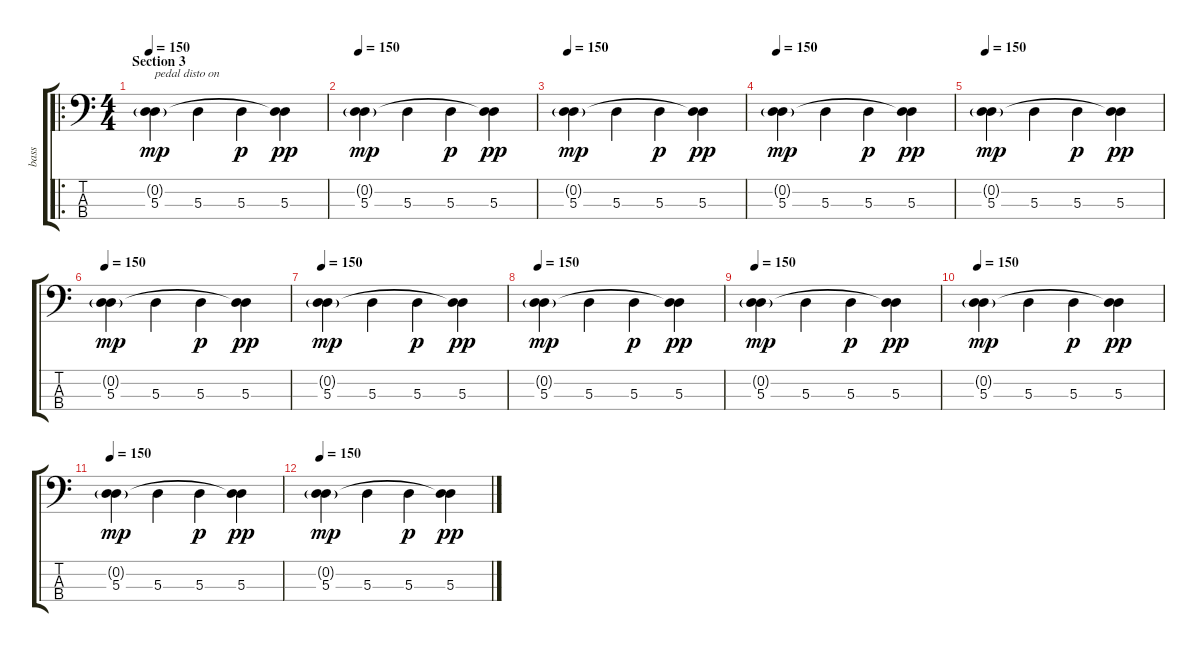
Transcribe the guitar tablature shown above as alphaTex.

\track ("bass" "bass") {instrument electricbassfinger}
\staff {score tabs}
\tuning (G2 D2 A1 E1) {hide}
\ro
\ts (4 4)
\section ("" "Section 3")
\tempo 150
\clef f4
\ks c
(0.2{g} 5.3).4{txt "pedal disto on" dy mp instrument synthbass1} 5.3.4 5.3.4{dy p} (0.2{t} 5.3).4{dy pp} |
\tempo 150
(0.2{g} 5.3).4{dy mp instrument synthbass1} 5.3.4 5.3.4{dy p} (0.2{t} 5.3).4{dy pp} |
\tempo 150
(0.2{g} 5.3).4{dy mp instrument synthbass1} 5.3.4 5.3.4{dy p} (0.2{t} 5.3).4{dy pp} |
\tempo 150
(0.2{g} 5.3).4{dy mp instrument synthbass1} 5.3.4 5.3.4{dy p} (0.2{t} 5.3).4{dy pp} |
\tempo 150
(0.2{g} 5.3).4{dy mp instrument synthbass1} 5.3.4 5.3.4{dy p} (0.2{t} 5.3).4{dy pp} |
\tempo 150
(0.2{g} 5.3).4{dy mp instrument synthbass1} 5.3.4 5.3.4{dy p} (0.2{t} 5.3).4{dy pp} |
\tempo 150
(0.2{g} 5.3).4{dy mp instrument synthbass1} 5.3.4 5.3.4{dy p} (0.2{t} 5.3).4{dy pp} |
\tempo 150
(0.2{g} 5.3).4{dy mp instrument synthbass1} 5.3.4 5.3.4{dy p} (0.2{t} 5.3).4{dy pp} |
\tempo 150
(0.2{g} 5.3).4{dy mp instrument synthbass1} 5.3.4 5.3.4{dy p} (0.2{t} 5.3).4{dy pp} |
\tempo 150
(0.2{g} 5.3).4{dy mp instrument synthbass1} 5.3.4 5.3.4{dy p} (0.2{t} 5.3).4{dy pp} |
\tempo 150
(0.2{g} 5.3).4{dy mp instrument synthbass1} 5.3.4 5.3.4{dy p} (0.2{t} 5.3).4{dy pp} |
\tempo 150
(0.2{g} 5.3).4{dy mp instrument synthbass1} 5.3.4 5.3.4{dy p} (0.2{t} 5.3).4{dy pp}
